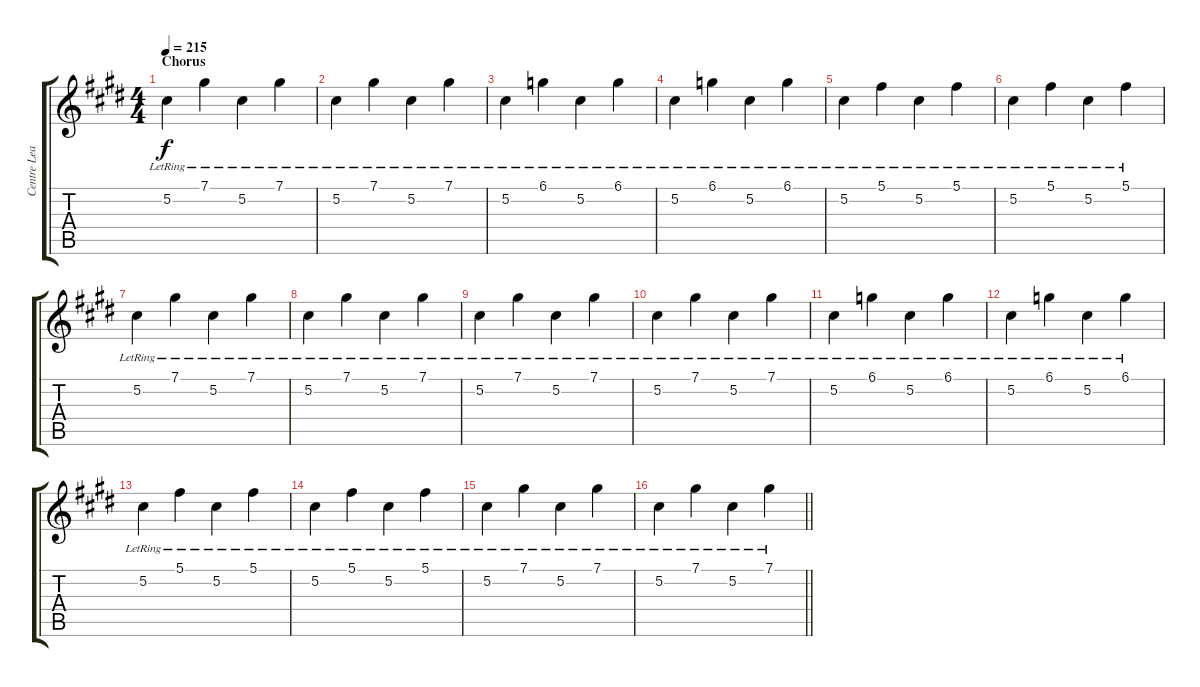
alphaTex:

\track ("Centre Lead" "Centre Lea") {instrument electricguitarclean}
\staff {score tabs}
\tuning (Db4 Ab3 E3 B2 Gb2 Db2) {hide}
\ts (4 4)
\section ("" "Chorus")
\tempo 215
\clef g2
\ks e
5.2{lr}.4{dy f} 7.1{lr}.4 5.2{lr}.4 7.1{lr}.4 |
5.2{lr}.4 7.1{lr}.4 5.2{lr}.4 7.1{lr}.4 |
5.2{lr}.4 6.1{lr}.4 5.2{lr}.4 6.1{lr}.4 |
5.2{lr}.4 6.1{lr}.4 5.2{lr}.4 6.1{lr}.4 |
5.2{lr}.4 5.1{lr}.4 5.2{lr}.4 5.1{lr}.4 |
5.2{lr}.4 5.1{lr}.4 5.2{lr}.4 5.1{lr}.4 |
5.2{lr}.4 7.1{lr}.4 5.2{lr}.4 7.1{lr}.4 |
5.2{lr}.4 7.1{lr}.4 5.2{lr}.4 7.1{lr}.4 |
5.2{lr}.4 7.1{lr}.4 5.2{lr}.4 7.1{lr}.4 |
5.2{lr}.4 7.1{lr}.4 5.2{lr}.4 7.1{lr}.4 |
5.2{lr}.4 6.1{lr}.4 5.2{lr}.4 6.1{lr}.4 |
5.2{lr}.4 6.1{lr}.4 5.2{lr}.4 6.1{lr}.4 |
5.2{lr}.4 5.1{lr}.4 5.2{lr}.4 5.1{lr}.4 |
5.2{lr}.4 5.1{lr}.4 5.2{lr}.4 5.1{lr}.4 |
5.2{lr}.4 7.1{lr}.4 5.2{lr}.4 7.1{lr}.4 |
\barLineRight lightlight
5.2{lr}.4 7.1{lr}.4 5.2{lr}.4 7.1{lr}.4
